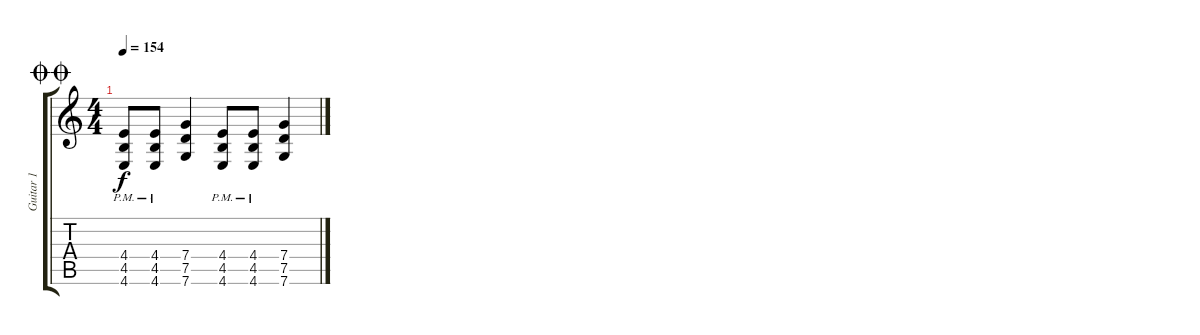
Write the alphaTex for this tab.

\track ("Guitar 1" "Guitar 1") {instrument distortionguitar}
\staff {score tabs}
\tuning (E4 C4 G3 C3 G2 C2) {hide}
\ts (4 4)
\jump doublecoda
\tempo 154
\clef g2
\ks c
(4.4{pm} 4.5{pm} 4.6{pm}).8{dy f} (4.4{pm} 4.5{pm} 4.6{pm}).8 (7.4 7.5 7.6).4 (4.4{pm} 4.5{pm} 4.6{pm}).8 (4.4{pm} 4.5{pm} 4.6{pm}).8 (7.4 7.5 7.6).4
